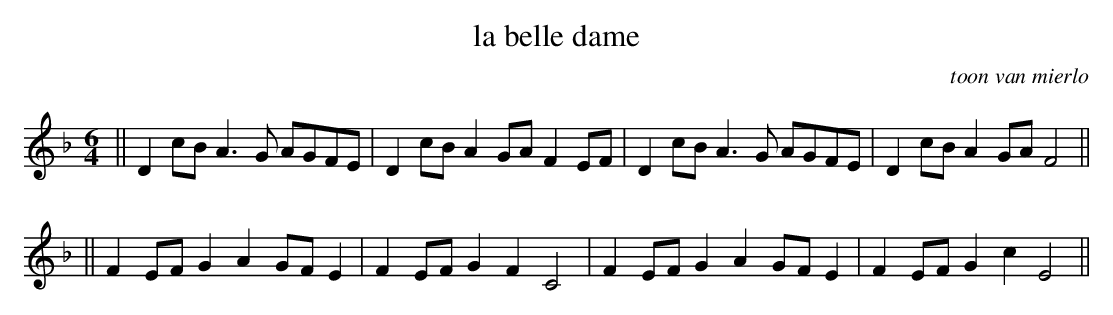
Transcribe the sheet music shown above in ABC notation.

X:1
T: la belle dame
C: toon van mierlo
M: 6/4
L: 1/4
K: Dmin
||D c/B/ A>G A/G/F/E/|D c/B/ A G/A/ F E/F/|D c/B/ A>G A/G/F/E/|D c/B/ A G/A/ F2||
||F E/F/ G A G/F/ E|F E/F/ G F C2|F E/F/ G A G/F/ E|F E/F/ G c E2||
